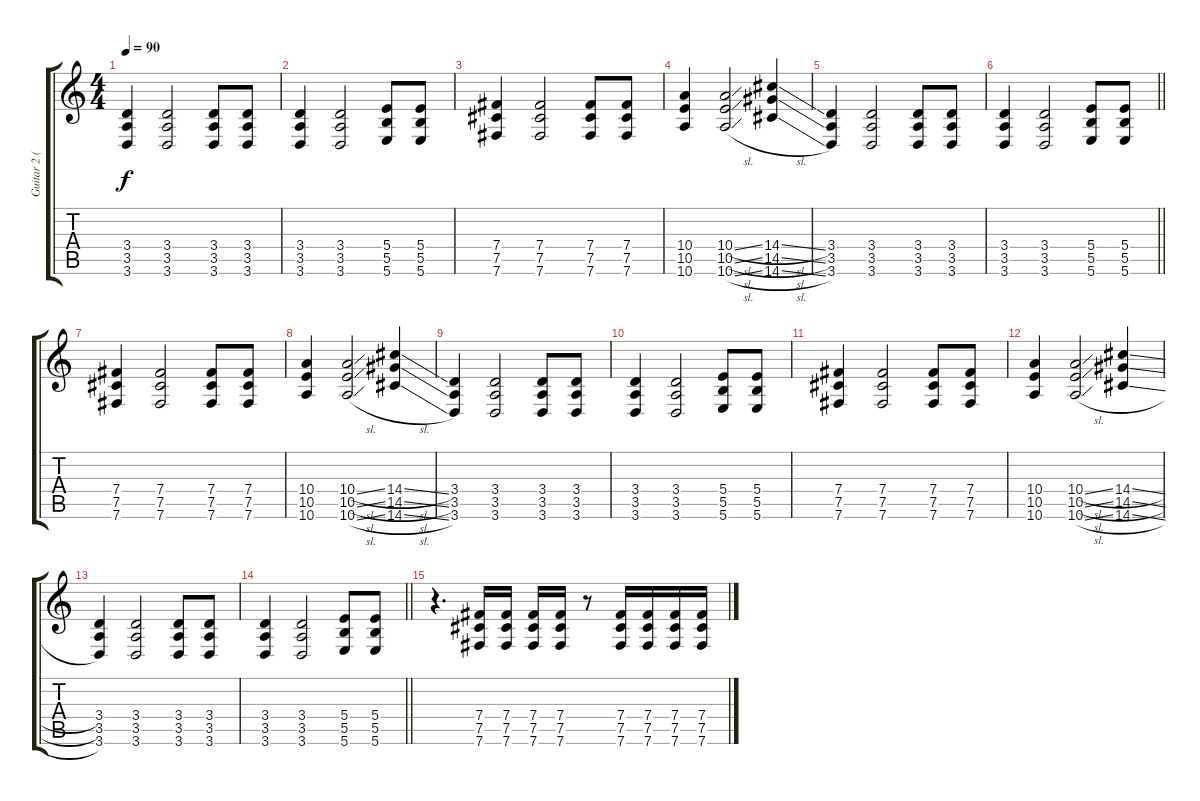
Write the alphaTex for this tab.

\track ("Guitar 2 (Don Clark) Rythem" "Guitar 2 (") {instrument distortionguitar}
\staff {score tabs}
\tuning (Db4 Ab3 E3 B2 Gb2 B1) {hide}
\ts (4 4)
\tempo 90
\clef g2
\ks c
(3.4 3.5 3.6).4{dy f} (3.4 3.5 3.6).2 (3.4 3.5 3.6).8 (3.4 3.5 3.6).8 |
(3.4 3.5 3.6).4 (3.4 3.5 3.6).2 (5.4 5.5 5.6).8 (5.4 5.5 5.6).8 |
(7.4 7.5 7.6).4 (7.4 7.5 7.6).2 (7.4 7.5 7.6).8 (7.4 7.5 7.6).8 |
(10.4 10.5 10.6).4 (10.4{sl} 10.5{sl} 10.6{sl}).2 (14.4{sl} 14.5{sl} 14.6{sl}).4 |
(3.4 3.5 3.6).4 (3.4 3.5 3.6).2 (3.4 3.5 3.6).8 (3.4 3.5 3.6).8 |
\barLineRight lightlight
(3.4 3.5 3.6).4 (3.4 3.5 3.6).2 (5.4 5.5 5.6).8 (5.4 5.5 5.6).8 |
(7.4 7.5 7.6).4 (7.4 7.5 7.6).2 (7.4 7.5 7.6).8 (7.4 7.5 7.6).8 |
(10.4 10.5 10.6).4 (10.4{sl} 10.5{sl} 10.6{sl}).2 (14.4{sl} 14.5{sl} 14.6{sl}).4 |
(3.4 3.5 3.6).4 (3.4 3.5 3.6).2 (3.4 3.5 3.6).8 (3.4 3.5 3.6).8 |
(3.4 3.5 3.6).4 (3.4 3.5 3.6).2 (5.4 5.5 5.6).8 (5.4 5.5 5.6).8 |
(7.4 7.5 7.6).4 (7.4 7.5 7.6).2 (7.4 7.5 7.6).8 (7.4 7.5 7.6).8 |
(10.4 10.5 10.6).4 (10.4{sl} 10.5{sl} 10.6{sl}).2 (14.4{sl} 14.5{sl} 14.6{sl}).4 |
(3.4 3.5 3.6).4 (3.4 3.5 3.6).2 (3.4 3.5 3.6).8 (3.4 3.5 3.6).8 |
\barLineRight lightlight
(3.4 3.5 3.6).4 (3.4 3.5 3.6).2 (5.4 5.5 5.6).8 (5.4 5.5 5.6).8 |
r.4{d} (7.4 7.5 7.6).16 (7.4 7.5 7.6).16 (7.4 7.5 7.6).16 (7.4 7.5 7.6).16 r.8 (7.4 7.5 7.6).16 (7.4 7.5 7.6).16 (7.4 7.5 7.6).16 (7.4 7.5 7.6).16
